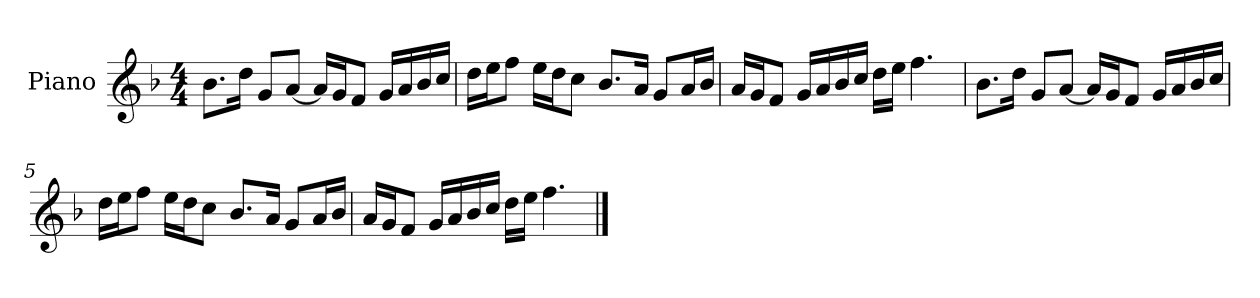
**kern
*part1
*staff1
*I"Piano
*I'P-no
*clefG2
*k[b-]
*M4/4
*MM90
=1
8.b-\L
16dd\Jk
8g/L
[8a/J
16a/LL]
16g/J
8f/J
16g/LL
16a/
16b-/
16cc/JJ
=2
16dd\LL
16ee\J
8ff\J
16ee\LL
16dd\J
8cc\J
8.b-/L
16a/Jk
8g/L
16a/L
16b-/JJ
=3
16a/LL
16g/J
8f/J
16g/LL
16a/
16b-/
16cc/JJ
16dd\LL
16ee\JJ
4.ff\
!!LO:LB:g=z
=4
8.b-\L
16dd\Jk
8g/L
[8a/J
16a/LL]
16g/J
8f/J
16g/LL
16a/
16b-/
16cc/JJ
=5
16dd\LL
16ee\J
8ff\J
16ee\LL
16dd\J
8cc\J
8.b-/L
16a/Jk
8g/L
16a/L
16b-/JJ
=6
16a/LL
16g/J
8f/J
16g/LL
16a/
16b-/
16cc/JJ
16dd\LL
16ee\JJ
4.ff\
==
*-
